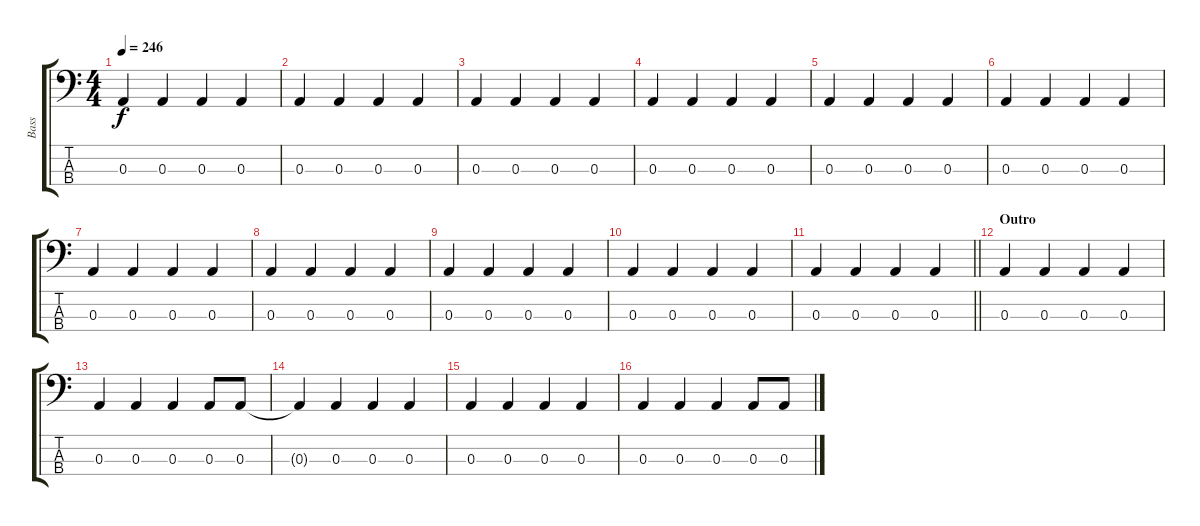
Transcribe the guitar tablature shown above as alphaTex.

\track ("Bass" "Bass") {instrument electricbassfinger}
\staff {score tabs}
\tuning (G2 D2 A1 D1) {hide}
\ts (4 4)
\tempo 246
\clef f4
\ks c
0.3.4{dy f} 0.3.4 0.3.4 0.3.4 |
0.3.4 0.3.4 0.3.4 0.3.4 |
0.3.4 0.3.4 0.3.4 0.3.4 |
0.3.4 0.3.4 0.3.4 0.3.4 |
0.3.4 0.3.4 0.3.4 0.3.4 |
0.3.4 0.3.4 0.3.4 0.3.4 |
0.3.4 0.3.4 0.3.4 0.3.4 |
0.3.4 0.3.4 0.3.4 0.3.4 |
0.3.4 0.3.4 0.3.4 0.3.4 |
0.3.4 0.3.4 0.3.4 0.3.4 |
\barLineRight lightlight
0.3.4 0.3.4 0.3.4 0.3.4 |
\section ("" "Outro")
0.3.4 0.3.4 0.3.4 0.3.4 |
0.3.4 0.3.4 0.3.4 0.3.8 0.3.8 |
0.3{t}.4 0.3.4 0.3.4 0.3.4 |
0.3.4 0.3.4 0.3.4 0.3.4 |
0.3.4 0.3.4 0.3.4 0.3.8 0.3.8
